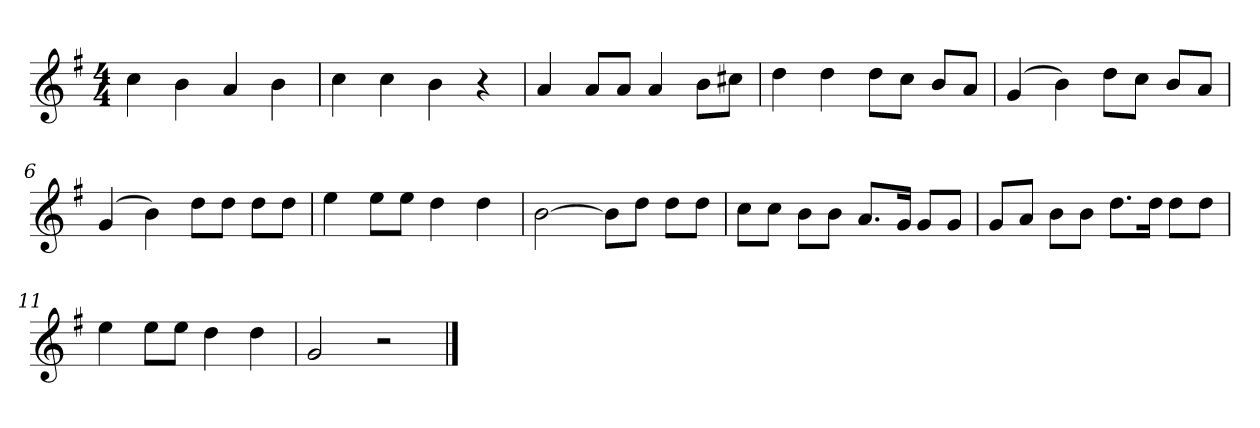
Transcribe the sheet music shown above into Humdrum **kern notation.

**kern
*part1
*staff1
*k[f#]
*M4/4
*MM120
=1
4cc
4b
4a
4b
=2
4cc
4cc
4b
4r
=3
4a
8aL
8aJ
4a
8bL
8cc#XJ
=4
4dd
4dd
8ddL
8ccJ
8bL
8aJ
=5
(4g
4b)
8ddL
8ccJ
8bL
8aJ
=6
(4g
4b)
8ddL
8ddJ
8ddL
8ddJ
=7
4ee
8eeL
8eeJ
4dd
4dd
=8
[2b
8bL]
8ddJ
8ddL
8ddJ
=9
8ccL
8ccJ
8bL
8bJ
8.aL
16gJk
8gL
8gJ
=10
8gL
8aJ
8bL
8bJ
8.ddL
16ddJk
8ddL
8ddJ
=11
4ee
8eeL
8eeJ
4dd
4dd
=12
2g
2r
==
*-
